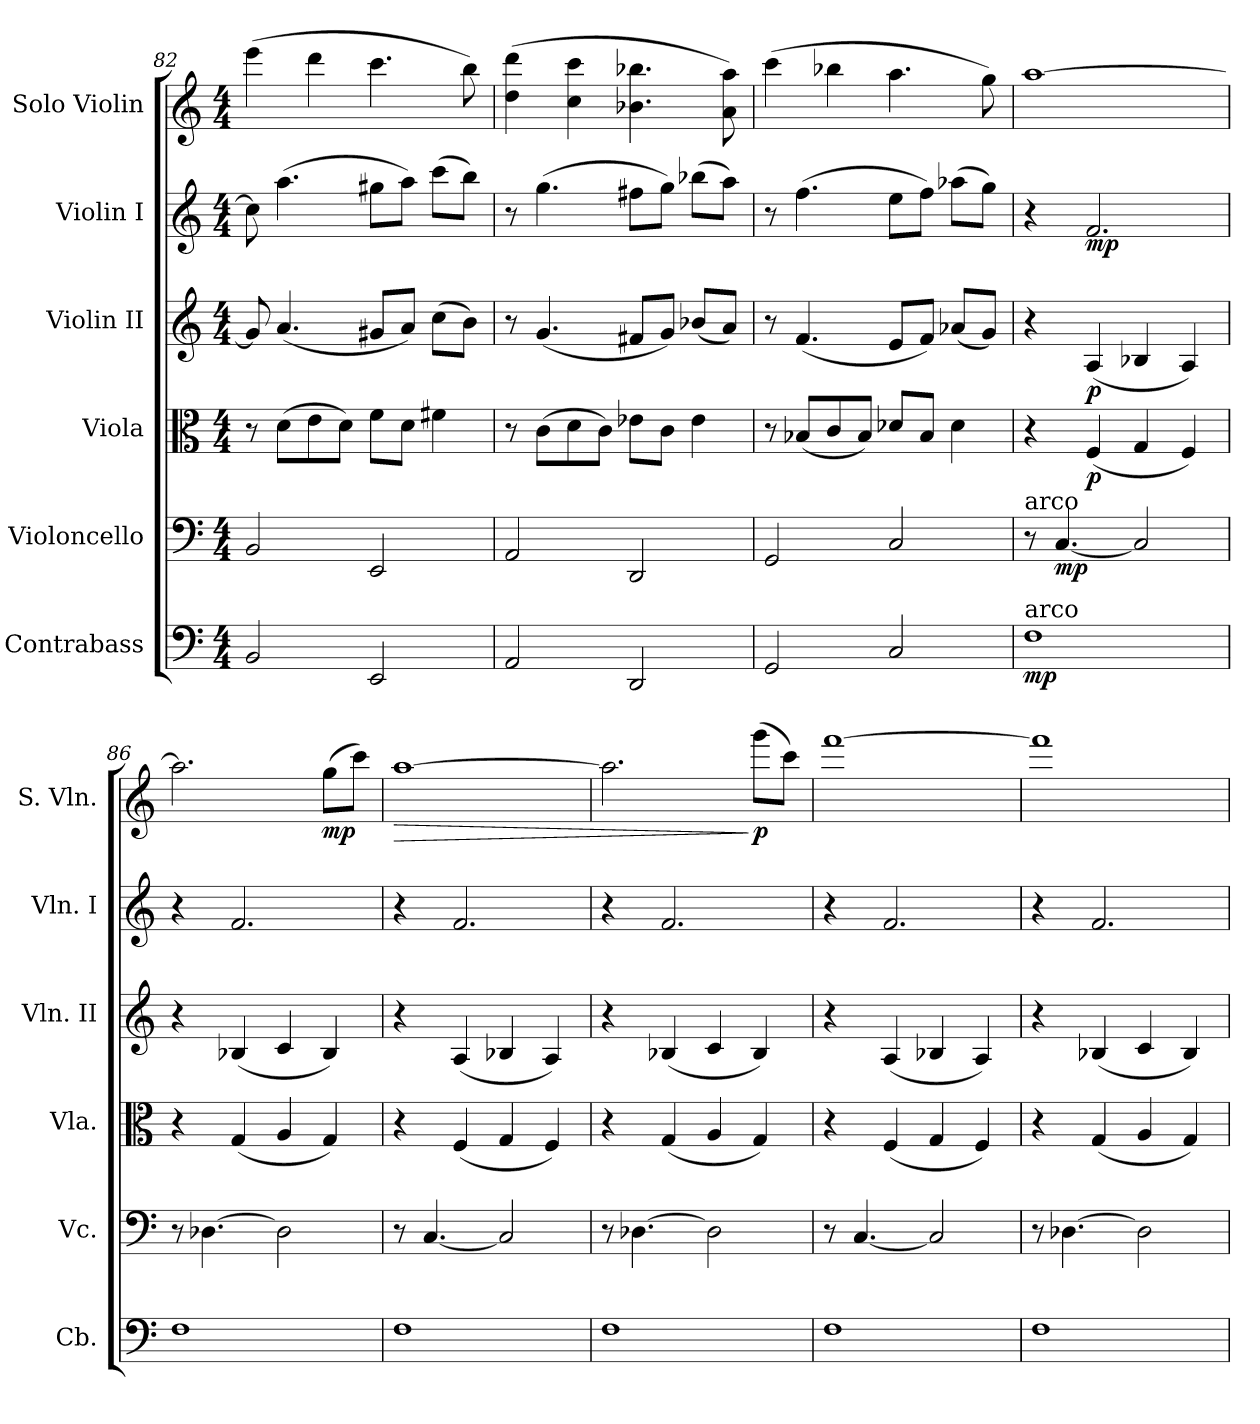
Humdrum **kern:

**kern	**dynam	**kern	**dynam	**kern	**dynam	**kern	**dynam	**kern	**dynam	**kern	**dynam
*part6	*part6	*part5	*part5	*part4	*part4	*part3	*part3	*part2	*part2	*part1	*part1
*staff6	*staff6	*staff5	*staff5	*staff4	*staff4	*staff3	*staff3	*staff2	*staff2	*staff1	*staff1
*I"Contrabass	*	*I"Violoncello	*	*I"Viola	*	*I"Violin II	*	*I"Violin I	*	*I"Solo Violin	*
*I'Cb.	*	*I'Vc.	*	*I'Vla.	*	*I'Vln. II	*	*I'Vln. I	*	*I'S. Vln.	*
*clefF4	*	*clefF4	*	*clefC3	*	*clefG2	*	*clefG2	*	*clefG2	*
*ITrd7c12	*	*	*	*	*	*	*	*	*	*	*
*k[]	*	*k[]	*	*k[]	*	*k[]	*	*k[]	*	*k[]	*
*M4/4	*	*M4/4	*	*M4/4	*	*M4/4	*	*M4/4	*	*M4/4	*
=82	=82	=82	=82	=82	=82	=82	=82	=82	=82	=82	=82
2BBB/	.	2BB/	.	8r	.	8g/]	.	8cc#\]	.	(>4eee\	.
.	.	.	.	(>8d\L	.	(<4.a/	.	(>4.aa\	.	.	.
.	.	.	.	8e\	.	.	.	.	.	4ddd\	.
.	.	.	.	8d\J)	.	.	.	.	.	.	.
2EEE/	.	2EE/	.	8f\L	.	8g#X/L	.	8gg#X\L	.	4.ccc\	.
.	.	.	.	8d\J	.	8a/J)	.	8aa\J)	.	.	.
.	.	.	.	4f#X\	.	(>8cc\L	.	(>8ccc\L	.	.	.
.	.	.	.	.	.	8b\J)	.	8bb\J)	.	8bb\)	.
=83	=83	=83	=83	=83	=83	=83	=83	=83	=83	=83	=83
2AAA/	.	2AA/	.	8r	.	8r	.	8r	.	(>4dd\ 4ddd\	.
.	.	.	.	(>8c\L	.	(<4.g/	.	(>4.gg\	.	.	.
.	.	.	.	8d\	.	.	.	.	.	4cc\ 4ccc\	.
.	.	.	.	8c\J)	.	.	.	.	.	.	.
2DDD/	.	2DD/	.	8e-X\L	.	8f#X/L	.	8ff#X\L	.	4.b-X\ 4.bb-X\	.
.	.	.	.	8c\J	.	8g/J)	.	8gg\J)	.	.	.
.	.	.	.	4e-\	.	(<8b-X/L	.	(>8bb-X\L	.	.	.
.	.	.	.	.	.	8a/J)	.	8aa\J)	.	8a\ 8aa\)	.
=84	=84	=84	=84	=84	=84	=84	=84	=84	=84	=84	=84
2GGG/	.	2GG/	.	8r	.	8r	.	8r	.	(>4ccc\	.
.	.	.	.	(<8B-X/L	.	(<4.f/	.	(>4.ff\	.	.	.
.	.	.	.	8c/	.	.	.	.	.	4bb-X\	.
.	.	.	.	8B-/J)	.	.	.	.	.	.	.
2CC/	.	2C/	.	8d-X/L	.	8e/L	.	8ee\L	.	4.aa\	.
.	.	.	.	8B-/J	.	8f/J)	.	8ff\J)	.	.	.
.	.	.	.	4d-\	.	(<8a-X/L	.	(>8aa-X\L	.	.	.
.	.	.	.	.	.	8g/J)	.	8gg\J)	.	8gg\)	.
!!LO:PB:g=z
=85	=85	=85	=85	=85	=85	=85	=85	=85	=85	=85	=85
!	!	!LO:TX:a:t=arco	!	!	!	!	!	!	!	!	!
!LO:TX:a:t=arco	!	!	!	!	!	!	!	!	!	!	!
!	!LO:DY:b	!	!	!	!	!	!	!	!	!	!
1FF	mp	8r	.	4r	.	4r	.	4r	.	[1aa	.
!	!	!	!LO:DY:b	!	!	!	!	!	!	!	!
.	.	[4.C/	mp	.	.	.	.	.	.	.	.
!	!	!	!	!	!LO:DY:b	!	!LO:DY:b	!	!LO:DY:b	!	!
.	.	.	.	(<4F/	p	(<4A/	p	2.f/	mp	.	.
.	.	2C/]	.	4G/	.	4B-X/	.	.	.	.	.
.	.	.	.	4F/)	.	4A/)	.	.	.	.	.
=86	=86	=86	=86	=86	=86	=86	=86	=86	=86	=86	=86
1FF	.	8r	.	4r	.	4r	.	4r	.	2.aa\]	.
.	.	[4.D-X\	.	.	.	.	.	.	.	.	.
.	.	.	.	(<4G/	.	(<4B-X/	.	2.f/	.	.	.
.	.	2D-\]	.	4A/	.	4c/	.	.	.	.	.
!	!	!	!	!	!	!	!	!	!	!	!LO:DY:b
.	.	.	.	4G/)	.	4B-/)	.	.	.	(>8gg\L	mp
.	.	.	.	.	.	.	.	.	.	8ccc\J)	.
=87	=87	=87	=87	=87	=87	=87	=87	=87	=87	=87	=87
!	!	!	!	!	!	!	!	!	!	!	!LO:HP:b
1FF	.	8r	.	4r	.	4r	.	4r	.	[1aa	>
.	.	[4.C/	.	.	.	.	.	.	.	.	.
.	.	.	.	(<4F/	.	(<4A/	.	2.f/	.	.	.
.	.	2C/]	.	4G/	.	4B-X/	.	.	.	.	.
.	.	.	.	4F/)	.	4A/)	.	.	.	.	.
=88	=88	=88	=88	=88	=88	=88	=88	=88	=88	=88	=88
1FF	.	8r	.	4r	.	4r	.	4r	.	2.aa\]	.
.	.	[4.D-X\	.	.	.	.	.	.	.	.	.
.	.	.	.	(<4G/	.	(<4B-X/	.	2.f/	.	.	.
.	.	2D-\]	.	4A/	.	4c/	.	.	.	.	.
!	!	!	!	!	!	!	!	!	!	!	!LO:DY:n=1:b
.	.	.	.	4G/)	.	4B-/)	.	.	.	(>8ggg\L	] p
.	.	.	.	.	.	.	.	.	.	8ccc\J)	.
=89	=89	=89	=89	=89	=89	=89	=89	=89	=89	=89	=89
1FF	.	8r	.	4r	.	4r	.	4r	.	[1fff	.
.	.	[4.C/	.	.	.	.	.	.	.	.	.
.	.	.	.	(<4F/	.	(<4A/	.	2.f/	.	.	.
.	.	2C/]	.	4G/	.	4B-X/	.	.	.	.	.
.	.	.	.	4F/)	.	4A/)	.	.	.	.	.
=90	=90	=90	=90	=90	=90	=90	=90	=90	=90	=90	=90
1FF	.	8r	.	4r	.	4r	.	4r	.	1fff]	.
.	.	[4.D-X\	.	.	.	.	.	.	.	.	.
.	.	.	.	(<4G/	.	(<4B-X/	.	2.f/	.	.	.
.	.	2D-\]	.	4A/	.	4c/	.	.	.	.	.
.	.	.	.	4G/)	.	4B-/)	.	.	.	.	.
=	=	=	=	=	=	=	=	=	=	=	=
*-	*-	*-	*-	*-	*-	*-	*-	*-	*-	*-	*-
